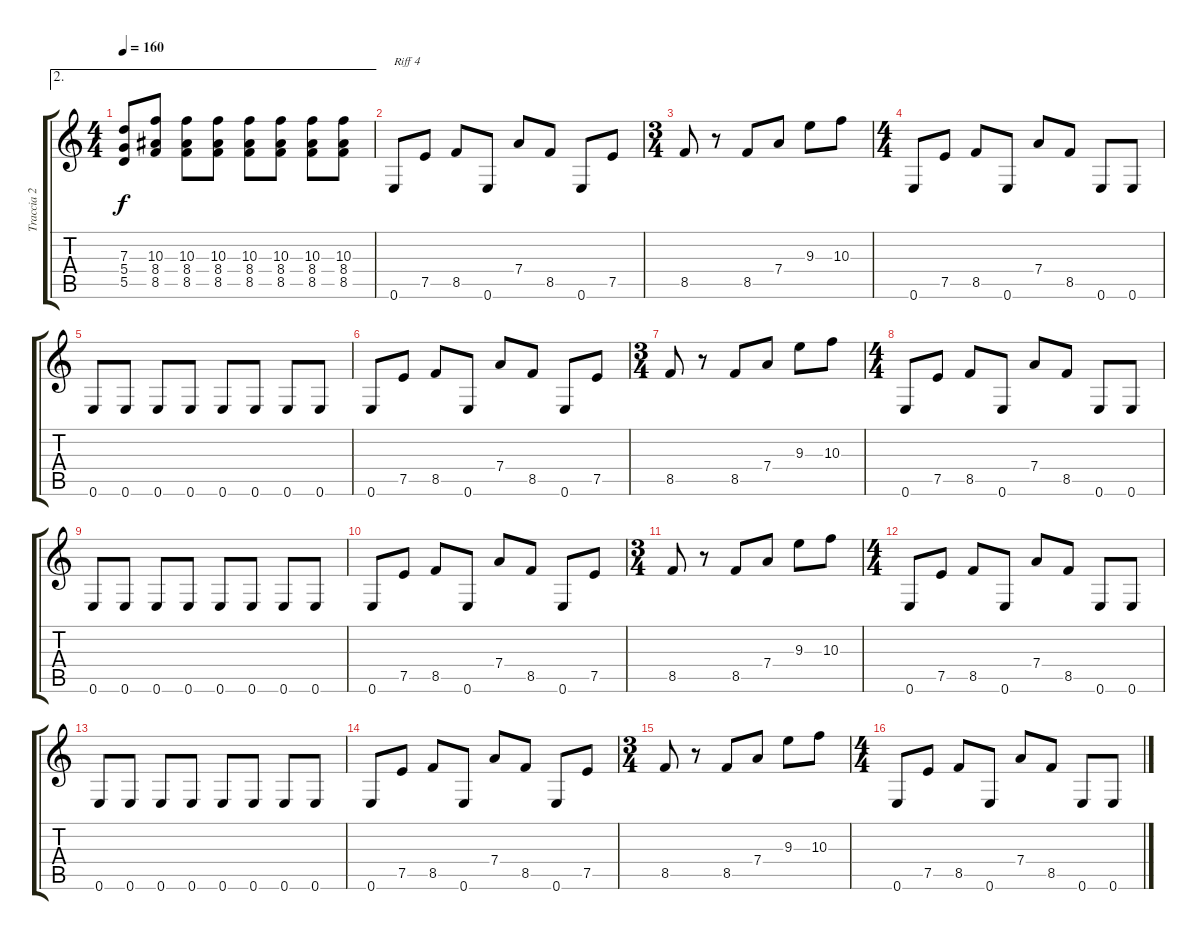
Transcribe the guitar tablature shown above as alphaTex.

\track ("Traccia 2" "Traccia 2") {instrument distortionguitar}
\staff {score tabs}
\tuning (E4 B3 G3 D3 A2 E2) {hide}
\ae 2
\ts (4 4)
\tempo 160
\clef g2
\ks c
(7.3 5.4 5.5).8{dy f} (10.3 8.4 8.5).8 (10.3 8.4 8.5).8 (10.3 8.4 8.5).8 (10.3 8.4 8.5).8 (10.3 8.4 8.5).8 (10.3 8.4 8.5).8 (10.3 8.4 8.5).8 |
0.6.8{txt "Riff 4"} 7.5.8 8.5.8 0.6.8 7.4.8 8.5.8 0.6.8 7.5.8 |
\ts (3 4)
8.5.8 r.8 8.5.8 7.4.8 9.3.8 10.3.8 |
\ts (4 4)
0.6.8 7.5.8 8.5.8 0.6.8 7.4.8 8.5.8 0.6.8 0.6.8 |
0.6.8 0.6.8 0.6.8 0.6.8 0.6.8 0.6.8 0.6.8 0.6.8 |
0.6.8 7.5.8 8.5.8 0.6.8 7.4.8 8.5.8 0.6.8 7.5.8 |
\ts (3 4)
8.5.8 r.8 8.5.8 7.4.8 9.3.8 10.3.8 |
\ts (4 4)
0.6.8 7.5.8 8.5.8 0.6.8 7.4.8 8.5.8 0.6.8 0.6.8 |
0.6.8 0.6.8 0.6.8 0.6.8 0.6.8 0.6.8 0.6.8 0.6.8 |
0.6.8 7.5.8 8.5.8 0.6.8 7.4.8 8.5.8 0.6.8 7.5.8 |
\ts (3 4)
8.5.8 r.8 8.5.8 7.4.8 9.3.8 10.3.8 |
\ts (4 4)
0.6.8 7.5.8 8.5.8 0.6.8 7.4.8 8.5.8 0.6.8 0.6.8 |
0.6.8 0.6.8 0.6.8 0.6.8 0.6.8 0.6.8 0.6.8 0.6.8 |
0.6.8 7.5.8 8.5.8 0.6.8 7.4.8 8.5.8 0.6.8 7.5.8 |
\ts (3 4)
8.5.8 r.8 8.5.8 7.4.8 9.3.8 10.3.8 |
\ts (4 4)
0.6.8 7.5.8 8.5.8 0.6.8 7.4.8 8.5.8 0.6.8 0.6.8
